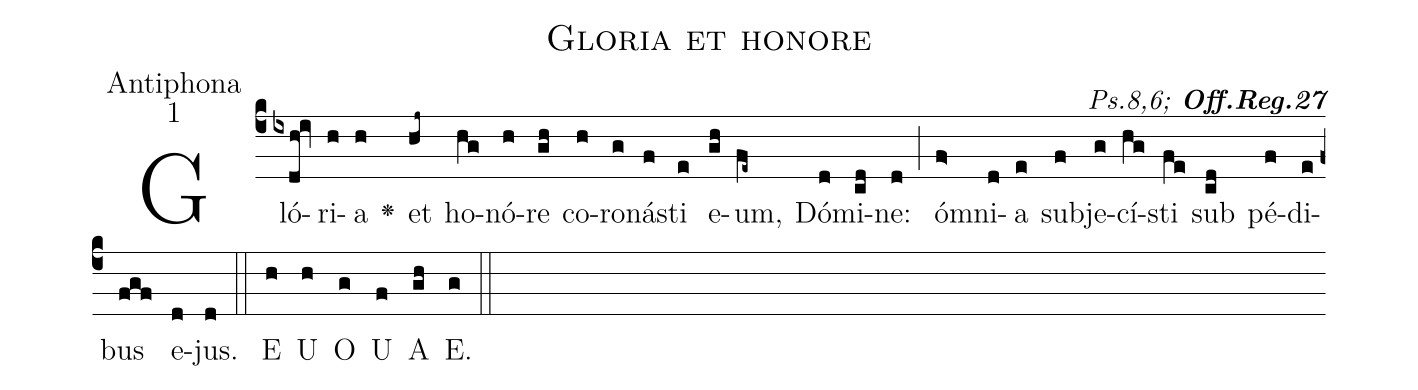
name:Gloria et honore;
office-part:Antiphona;
mode:1;
commentary:{\itshape\mdseries Ps.8,6;\/} {\bfseries Off.Reg.27};
%%
(c4)Gló(ixdh!iv)ri(h)a(h) <v>\greheightstar</v>() et(hj~) ho(hg)nó(h)re(gh) co(h)ro(g)ná(f)sti(e) e(gh)um,(fe~) Dó(d)mi(cd)ne:(d) (;) óm(f>)ni(d)a(e) sub(f)je(g)cí(hg)sti(fe) sub(cd) pé(f)di(e)bus(fgf) e(d)jus.(d) (::)
<eu> E(h) U(h) O(g) U(f) A(gh) E.(g) </eu> (::)
